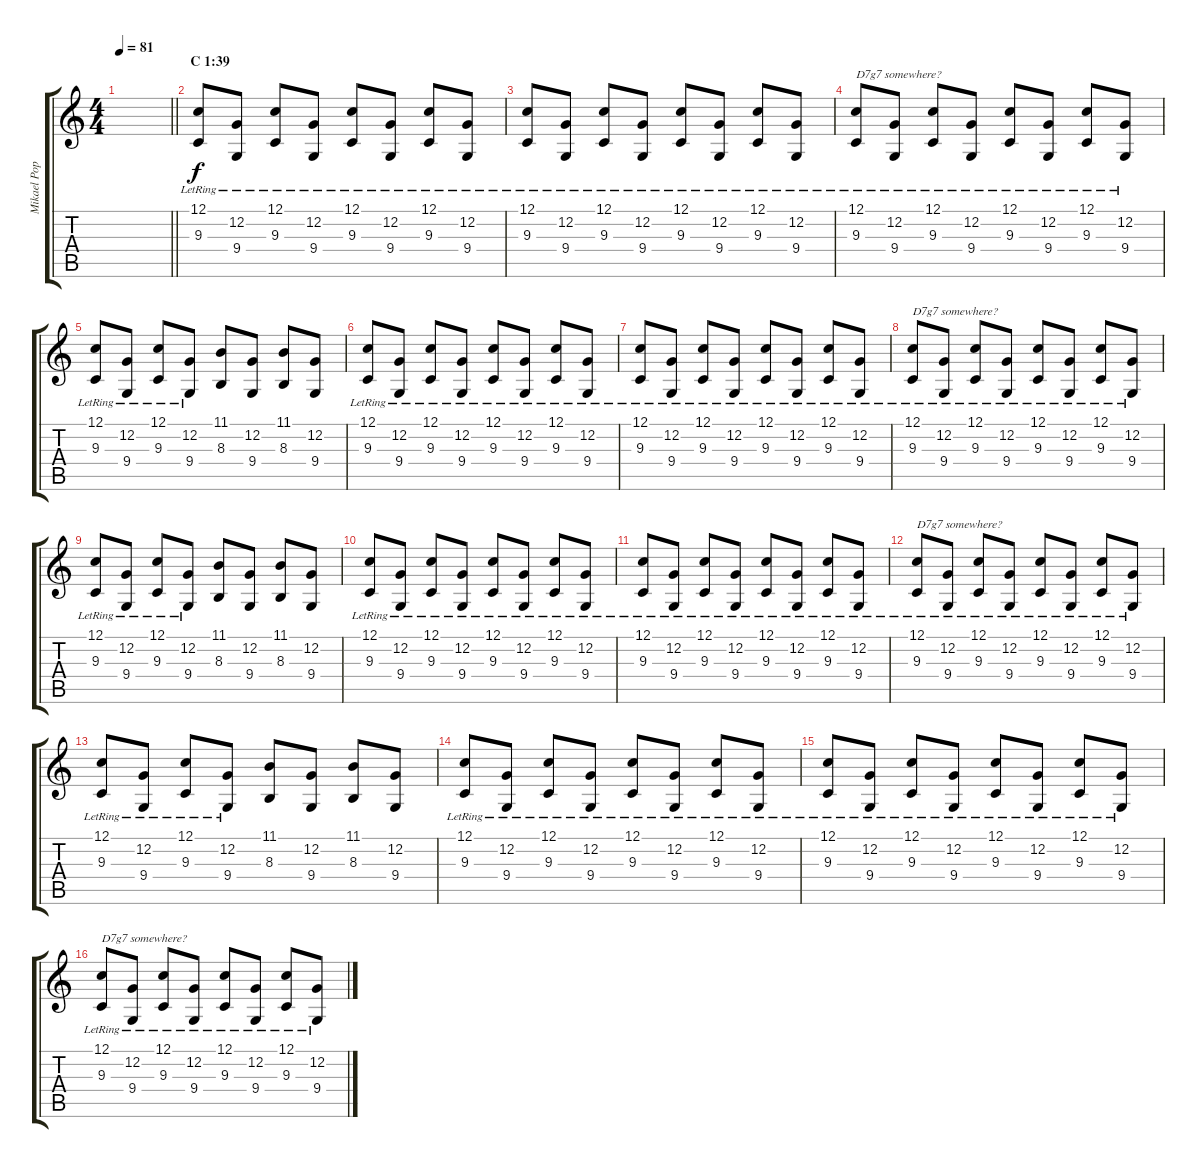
\track ("Mikael Popovic (Mellotron) C Tuning" "Mikael Pop") {instrument flute}
\staff {score tabs}
\tuning (C4 G3 Eb3 Bb2 F2 C2) {hide}
\ts (4 4)
\tempo 81
\clef g2
\barLineRight lightlight
\ks c
|
\section ("" "C 1:39")
(12.1{lr} 9.3{lr}).8 (12.2{lr} 9.4{lr}).8 (12.1{lr} 9.3{lr}).8 (12.2{lr} 9.4{lr}).8 (12.1{lr} 9.3{lr}).8 (12.2{lr} 9.4{lr}).8 (12.1{lr} 9.3{lr}).8 (12.2{lr} 9.4{lr}).8 |
(12.1{lr} 9.3{lr}).8 (12.2{lr} 9.4{lr}).8 (12.1{lr} 9.3{lr}).8 (12.2{lr} 9.4{lr}).8 (12.1{lr} 9.3{lr}).8 (12.2{lr} 9.4{lr}).8 (12.1{lr} 9.3{lr}).8 (12.2{lr} 9.4{lr}).8 |
(12.1{lr} 9.3{lr}).8{txt "D7g7 somewhere?"} (12.2{lr} 9.4{lr}).8 (12.1{lr} 9.3{lr}).8 (12.2{lr} 9.4{lr}).8 (12.1{lr} 9.3{lr}).8 (12.2{lr} 9.4{lr}).8 (12.1{lr} 9.3{lr}).8 (12.2{lr} 9.4{lr}).8 |
(12.1{lr} 9.3{lr}).8 (12.2{lr} 9.4{lr}).8 (12.1{lr} 9.3{lr}).8 (12.2{lr} 9.4{lr}).8 (11.1 8.3).8 (12.2 9.4).8 (11.1 8.3).8 (12.2 9.4).8 |
(12.1{lr} 9.3{lr}).8 (12.2{lr} 9.4{lr}).8 (12.1{lr} 9.3{lr}).8 (12.2{lr} 9.4{lr}).8 (12.1{lr} 9.3{lr}).8 (12.2{lr} 9.4{lr}).8 (12.1{lr} 9.3{lr}).8 (12.2{lr} 9.4{lr}).8 |
(12.1{lr} 9.3{lr}).8 (12.2{lr} 9.4{lr}).8 (12.1{lr} 9.3{lr}).8 (12.2{lr} 9.4{lr}).8 (12.1{lr} 9.3{lr}).8 (12.2{lr} 9.4{lr}).8 (12.1{lr} 9.3{lr}).8 (12.2{lr} 9.4{lr}).8 |
(12.1{lr} 9.3{lr}).8{txt "D7g7 somewhere?"} (12.2{lr} 9.4{lr}).8 (12.1{lr} 9.3{lr}).8 (12.2{lr} 9.4{lr}).8 (12.1{lr} 9.3{lr}).8 (12.2{lr} 9.4{lr}).8 (12.1{lr} 9.3{lr}).8 (12.2{lr} 9.4{lr}).8 |
(12.1{lr} 9.3{lr}).8 (12.2{lr} 9.4{lr}).8 (12.1{lr} 9.3{lr}).8 (12.2{lr} 9.4{lr}).8 (11.1 8.3).8 (12.2 9.4).8 (11.1 8.3).8 (12.2 9.4).8 |
(12.1{lr} 9.3{lr}).8 (12.2{lr} 9.4{lr}).8 (12.1{lr} 9.3{lr}).8 (12.2{lr} 9.4{lr}).8 (12.1{lr} 9.3{lr}).8 (12.2{lr} 9.4{lr}).8 (12.1{lr} 9.3{lr}).8 (12.2{lr} 9.4{lr}).8 |
(12.1{lr} 9.3{lr}).8 (12.2{lr} 9.4{lr}).8 (12.1{lr} 9.3{lr}).8 (12.2{lr} 9.4{lr}).8 (12.1{lr} 9.3{lr}).8 (12.2{lr} 9.4{lr}).8 (12.1{lr} 9.3{lr}).8 (12.2{lr} 9.4{lr}).8 |
(12.1{lr} 9.3{lr}).8{txt "D7g7 somewhere?"} (12.2{lr} 9.4{lr}).8 (12.1{lr} 9.3{lr}).8 (12.2{lr} 9.4{lr}).8 (12.1{lr} 9.3{lr}).8 (12.2{lr} 9.4{lr}).8 (12.1{lr} 9.3{lr}).8 (12.2{lr} 9.4{lr}).8 |
(12.1{lr} 9.3{lr}).8 (12.2{lr} 9.4{lr}).8 (12.1{lr} 9.3{lr}).8 (12.2{lr} 9.4{lr}).8 (11.1 8.3).8 (12.2 9.4).8 (11.1 8.3).8 (12.2 9.4).8 |
(12.1{lr} 9.3{lr}).8 (12.2{lr} 9.4{lr}).8 (12.1{lr} 9.3{lr}).8 (12.2{lr} 9.4{lr}).8 (12.1{lr} 9.3{lr}).8 (12.2{lr} 9.4{lr}).8 (12.1{lr} 9.3{lr}).8 (12.2{lr} 9.4{lr}).8 |
(12.1{lr} 9.3{lr}).8 (12.2{lr} 9.4{lr}).8 (12.1{lr} 9.3{lr}).8 (12.2{lr} 9.4{lr}).8 (12.1{lr} 9.3{lr}).8 (12.2{lr} 9.4{lr}).8 (12.1{lr} 9.3{lr}).8 (12.2{lr} 9.4{lr}).8 |
(12.1{lr} 9.3{lr}).8{txt "D7g7 somewhere?"} (12.2{lr} 9.4{lr}).8 (12.1{lr} 9.3{lr}).8 (12.2{lr} 9.4{lr}).8 (12.1{lr} 9.3{lr}).8 (12.2{lr} 9.4{lr}).8 (12.1{lr} 9.3{lr}).8 (12.2{lr} 9.4{lr}).8
